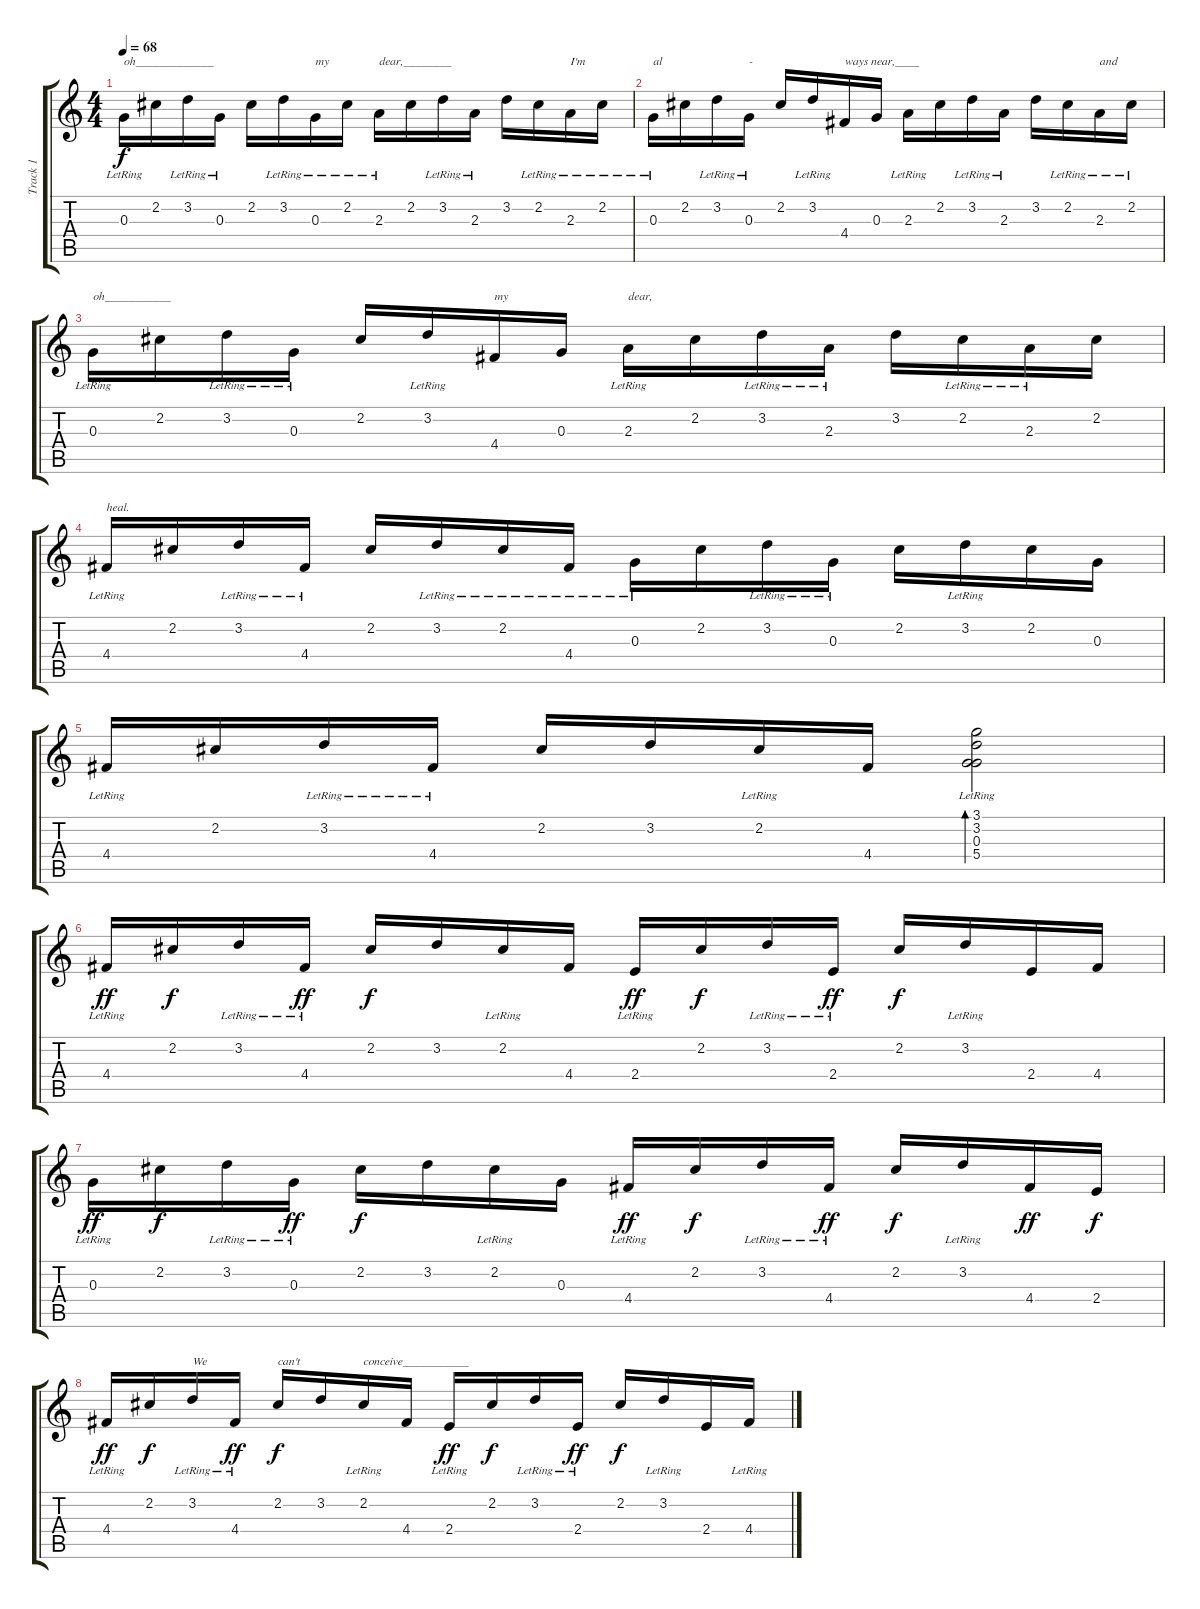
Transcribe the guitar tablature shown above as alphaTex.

\track ("Track 1" "Track 1") {instrument acousticguitarsteel}
\staff {score tabs}
\tuning (E4 B3 G3 D3 A2 E2) {hide}
\ts (4 4)
\tempo 68
\clef g2
\ks c
0.3{lr}.16{txt "oh_____________" dy f} 2.2.16 3.2{lr}.16 0.3{lr}.16 2.2.16 3.2{lr}.16 0.3{lr}.16{txt "my"} 2.2{lr}.16 2.3{lr}.16{txt "dear,________"} 2.2.16 3.2{lr}.16 2.3{lr}.16 3.2.16 2.2{lr}.16 2.3{lr}.16{txt "I'm"} 2.2{lr}.16 |
0.3{lr}.16{txt "al "} 2.2.16 3.2{lr}.16 0.3{lr}.16{txt "-"} 2.2.16 3.2{lr}.16 4.4.16{txt "ways near,____"} 0.3.16 2.3{lr}.16 2.2.16 3.2{lr}.16 2.3{lr}.16 3.2.16 2.2{lr}.16 2.3{lr}.16{txt "and"} 2.2{lr}.16 |
0.3{lr}.16{txt "oh___________"} 2.2.16 3.2{lr}.16 0.3{lr}.16 2.2.16 3.2{lr}.16 4.4.16{txt "my"} 0.3.16 2.3{lr}.16{txt "dear,"} 2.2.16 3.2{lr}.16 2.3{lr}.16 3.2.16 2.2{lr}.16 2.3{lr}.16 2.2.16 |
4.4{lr}.16{txt "heal."} 2.2.16 3.2{lr}.16 4.4{lr}.16 2.2.16 3.2{lr}.16 2.2{lr}.16 4.4{lr}.16 0.3{lr}.16 2.2.16 3.2{lr}.16 0.3{lr}.16 2.2.16 3.2{lr}.16 2.2.16 0.3.16 |
4.4{lr}.16 2.2.16 3.2{lr}.16 4.4{lr}.16 2.2.16 3.2.16 2.2{lr}.16 4.4.16 (3.1{lr} 3.2{lr} 0.3{lr} 5.4{lr}).2{bd 60} |
4.4{lr}.16{dy ff} 2.2.16{dy f} 3.2{lr}.16 4.4{lr}.16{dy ff} 2.2.16{dy f} 3.2.16 2.2{lr}.16 4.4.16 2.4{lr}.16{dy ff} 2.2.16{dy f} 3.2{lr}.16 2.4{lr}.16{dy ff} 2.2.16{dy f} 3.2{lr}.16 2.4.16 4.4.16 |
0.3{lr}.16{dy ff} 2.2.16{dy f} 3.2{lr}.16 0.3{lr}.16{dy ff} 2.2.16{dy f} 3.2.16 2.2{lr}.16 0.3.16 4.4{lr}.16{dy ff} 2.2.16{dy f} 3.2{lr}.16 4.4{lr}.16{dy ff} 2.2.16{dy f} 3.2{lr}.16 4.4.16{dy ff} 2.4.16{dy f} |
4.4{lr}.16{dy ff} 2.2.16{dy f} 3.2{lr}.16{txt "We"} 4.4{lr}.16{dy ff} 2.2.16{txt "can't" dy f} 3.2.16 2.2{lr}.16{txt "conceive___________"} 4.4.16 2.4{lr}.16{dy ff} 2.2.16{dy f} 3.2{lr}.16 2.4{lr}.16{dy ff} 2.2.16{dy f} 3.2{lr}.16 2.4.16 4.4{lr}.16
